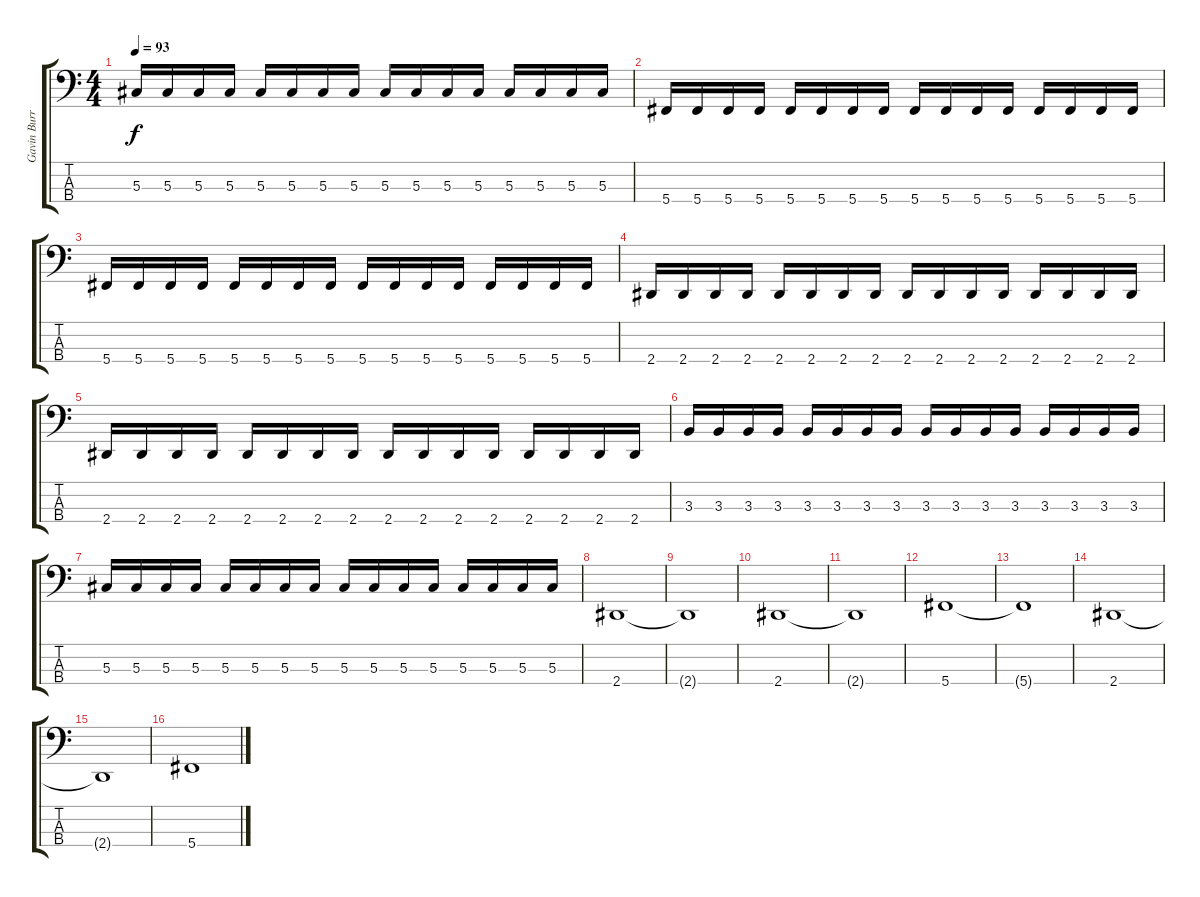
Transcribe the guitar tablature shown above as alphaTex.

\track ("Gavin Burrough" "Gavin Burr") {instrument electricbassfinger}
\staff {score tabs}
\tuning (Gb2 Db2 Ab1 Db1) {hide}
\ts (4 4)
\tempo 93
\clef f4
\ks c
5.3.16{dy f} 5.3.16 5.3.16 5.3.16 5.3.16 5.3.16 5.3.16 5.3.16 5.3.16 5.3.16 5.3.16 5.3.16 5.3.16 5.3.16 5.3.16 5.3.16 |
5.4.16 5.4.16 5.4.16 5.4.16 5.4.16 5.4.16 5.4.16 5.4.16 5.4.16 5.4.16 5.4.16 5.4.16 5.4.16 5.4.16 5.4.16 5.4.16 |
5.4.16 5.4.16 5.4.16 5.4.16 5.4.16 5.4.16 5.4.16 5.4.16 5.4.16 5.4.16 5.4.16 5.4.16 5.4.16 5.4.16 5.4.16 5.4.16 |
2.4.16 2.4.16 2.4.16 2.4.16 2.4.16 2.4.16 2.4.16 2.4.16 2.4.16 2.4.16 2.4.16 2.4.16 2.4.16 2.4.16 2.4.16 2.4.16 |
2.4.16 2.4.16 2.4.16 2.4.16 2.4.16 2.4.16 2.4.16 2.4.16 2.4.16 2.4.16 2.4.16 2.4.16 2.4.16 2.4.16 2.4.16 2.4.16 |
3.3.16 3.3.16 3.3.16 3.3.16 3.3.16 3.3.16 3.3.16 3.3.16 3.3.16 3.3.16 3.3.16 3.3.16 3.3.16 3.3.16 3.3.16 3.3.16 |
5.3.16 5.3.16 5.3.16 5.3.16 5.3.16 5.3.16 5.3.16 5.3.16 5.3.16 5.3.16 5.3.16 5.3.16 5.3.16 5.3.16 5.3.16 5.3.16 |
2.4.1 |
2.4{t}.1 |
2.4.1 |
2.4{t}.1 |
5.4.1 |
5.4{t}.1 |
2.4.1 |
2.4{t}.1 |
5.4.1
